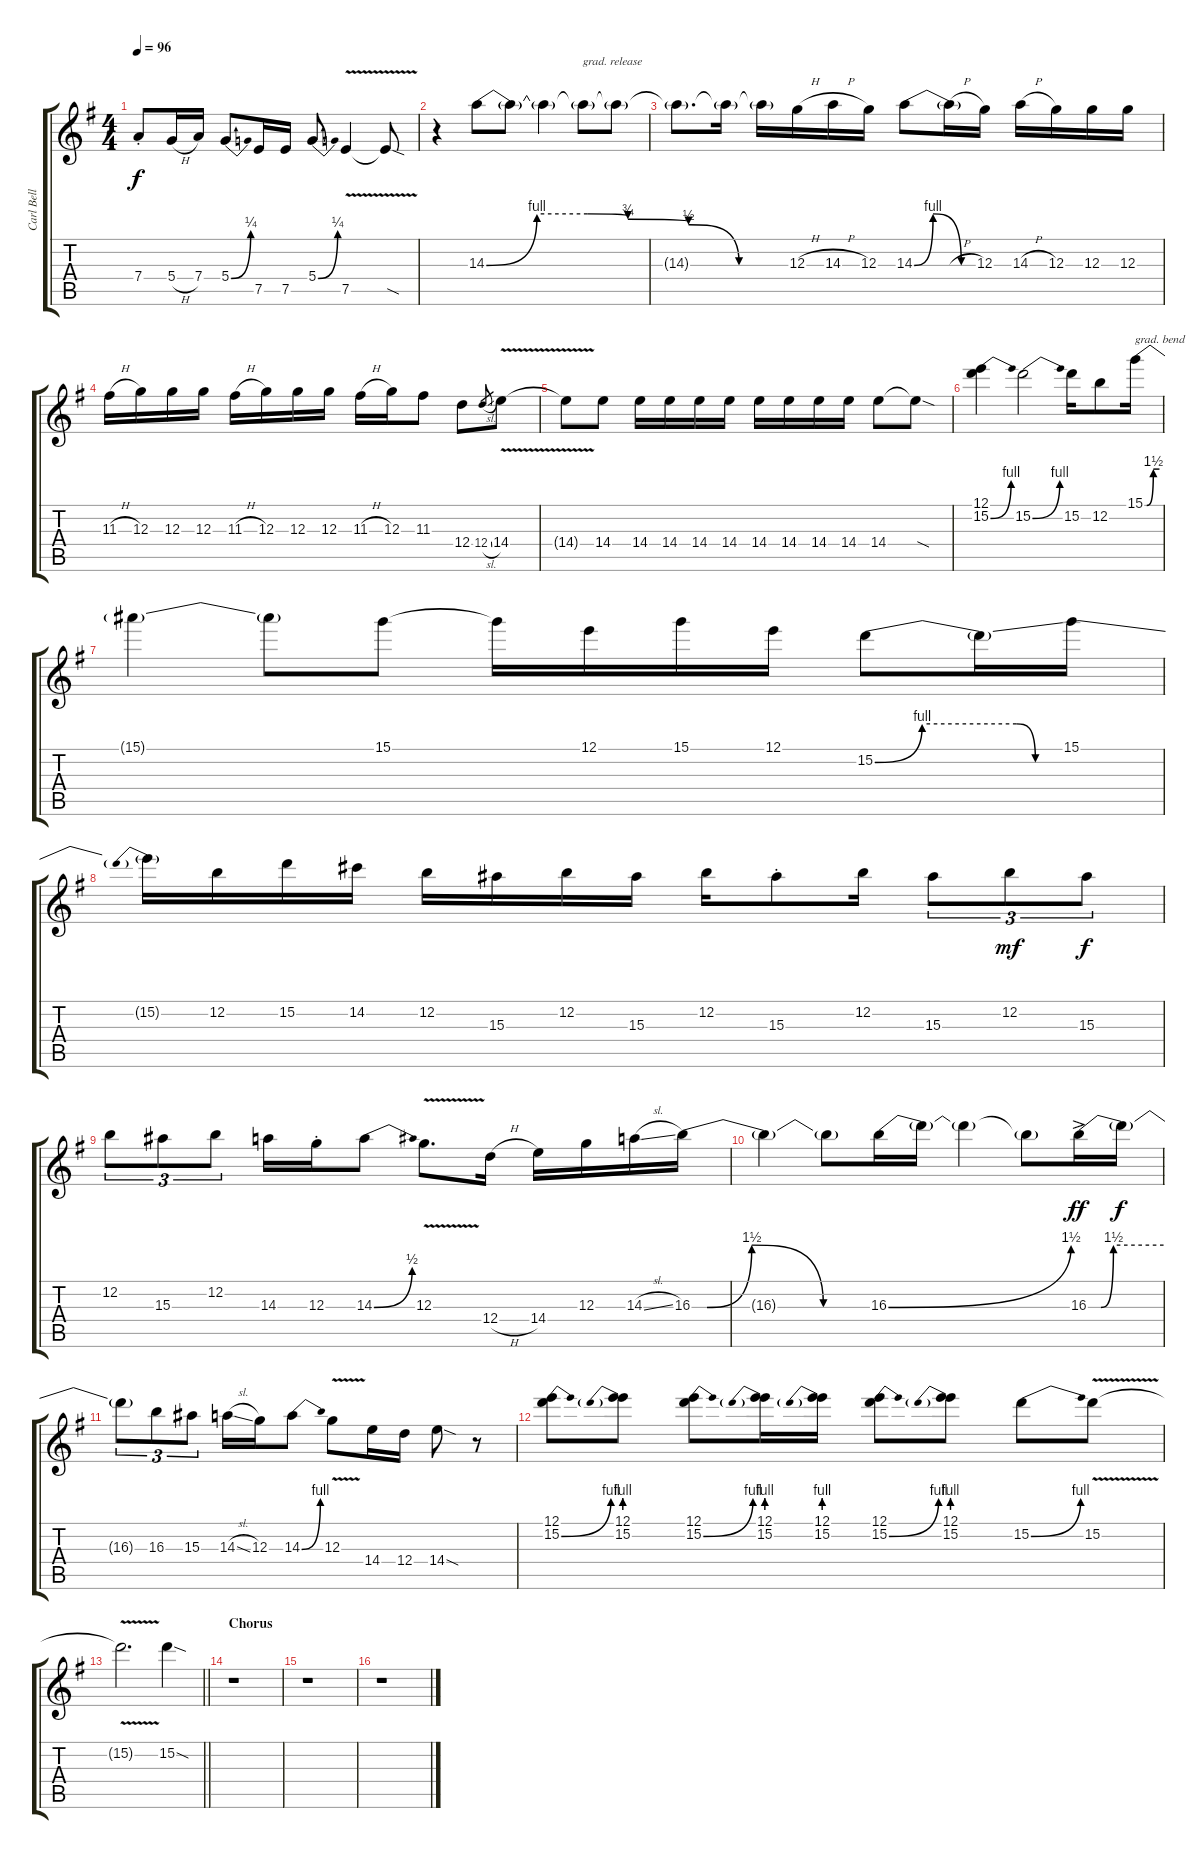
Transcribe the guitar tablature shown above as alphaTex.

\track ("Carl Bell (Lead Guitar)" "Carl Bell ") {instrument overdrivenguitar}
\staff {score tabs}
\tuning (E4 B3 G3 D3 A2 E2) {hide}
\ts (4 4)
\tempo 96
\clef g2
\ks g
7.4{st}.8{dy f} 5.4{h}.16 7.4.16 5.4{be (bend 0 0 60 1)}.8 7.5.16 7.5.16 5.4{be (bend 0 0 60 1)}.8 7.5{v}.4 7.5{sod t}.8 |
r.4 14.3{be (custom 0 0 10 4 20 4 28 3 40 2 50 0 60 0)}.8 14.3{t}.8 14.3{t}.4 14.3{t}.8{txt "grad. release"} 14.3{t}.8 |
14.3{t}.8{d} 14.3{t}.16 14.3{t}.16 12.3{h}.16 14.3{h}.16 12.3.16 14.3{be (custom 0 0 18 4 45 0 60 0)}.8 14.3{h t}.16 12.3.16 14.3{h}.16 12.3.16 12.3.16 12.3.16 |
11.3{h}.16 12.3.16 12.3.16 12.3.16 11.3{h}.16 12.3.16 12.3.16 12.3.16 11.3{h}.16 12.3.16 11.3.8 12.4.8 12.4{sl}.8{gr} 14.4{v}.8 |
14.4{t}.8 14.4.8 14.4.16 14.4.16 14.4.16 14.4.16 14.4.16 14.4.16 14.4.16 14.4.16 14.4.8 14.4{sod t}.8 |
(12.1 15.2{be (bend 0 0 60 4)}).4 15.2{be (bend 0 0 60 4)}.2 15.2.16 12.2.8 15.1{be (custom 0 0 8 0 35 6 60 6)}.16{txt "grad. bend"} |
15.1{t}.4 15.1{t}.8 15.1.8 15.1{t}.16 12.1.16 15.1.16 12.1.16 15.2{be (custom 0 0 15 4 45 4 51 0 60 0)}.8 15.2{t}.16 15.1.16 |
15.2{be (prebend 0 4 60 4) t}.16 12.2.16 15.2.16 14.2.16 12.2.16 15.3.16 12.2.16 15.3.16 12.2.16 15.3{st}.8 12.2.16 15.3.8{tu (3 2)} 12.2.8{tu (3 2) dy mf} 15.3.8{tu (3 2) dy f} |
12.2.8{tu (3 2)} 15.3.8{tu (3 2)} 12.2.8{tu (3 2)} 14.3.16 12.3{st}.16 14.3{be (bend 0 0 60 2)}.8 12.3{v}.8{d} 12.4{h}.16 14.4.16 12.3.16 14.3{sl}.16 16.3{be (custom 0 0 5 0 20 6 44 0 60 0)}.16 |
16.3{t}.4 16.3{t}.8 16.3{be (bend 0 0 60 6)}.16 16.3{t}.16 16.3{t}.4 16.3{t}.8 16.3{be (custom 0 0 10 0 20 6 60 6) ac}.16{dy ff} 16.3{t}.16{dy f} |
16.3{t}.8{tu (3 2)} 16.3.8{tu (3 2)} 15.3.8{tu (3 2)} 14.3{sl}.16 12.3.16 14.3{be (bend 0 0 60 4)}.8 12.3{v}.8 14.4.16 12.4.16 14.4{sod}.8 r.8 |
(12.1 15.2{be (bend 0 0 60 4)}).8 (12.1 15.2{be (prebend 0 4 60 4)}).8 (12.1 15.2{be (bend 0 0 60 4)}).8 (12.1 15.2{be (prebend 0 4 60 4)}).16 (12.1 15.2{be (prebend 0 4 60 4)}).16 (12.1 15.2{be (bend 0 0 60 4)}).8 (12.1 15.2{be (prebend 0 4 60 4)}).8 15.2{be (bend 0 0 60 4)}.8 15.2{v}.8 |
\barLineRight lightlight
15.2{t}.2{d} 15.2{sod}.4 |
\section ("" "Chorus")
r.1 |
r.1 |
r.1
